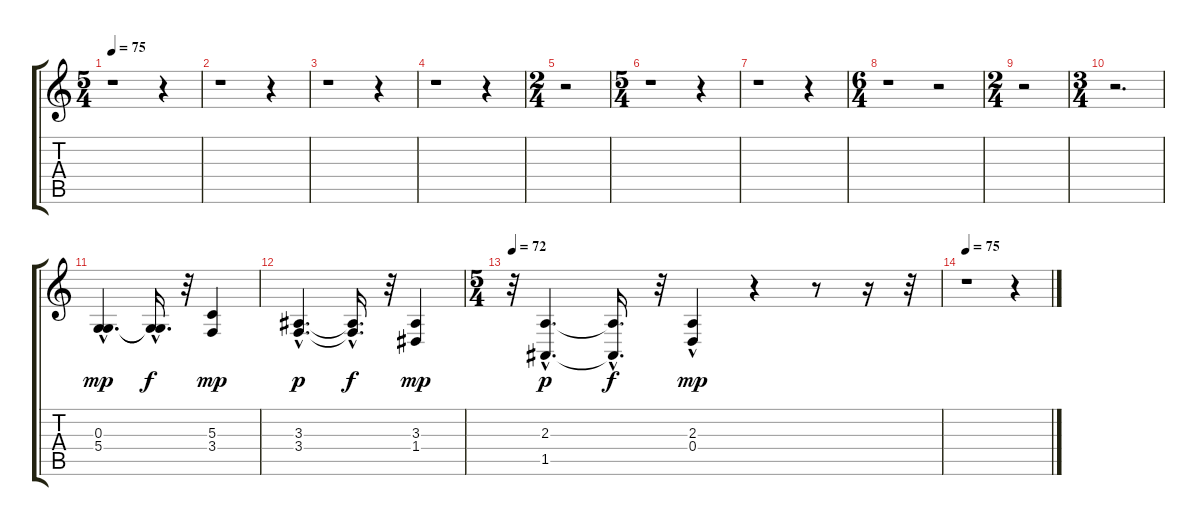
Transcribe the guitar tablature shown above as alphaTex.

\track "" {instrument tremolostrings}
\staff {score tabs}
\tuning (E4 B3 G3 D3 A2 E2) {hide}
\ts (5 4)
\tempo 75
\clef g2
\ks c
r.1{dy mp} r.4 |
r.1 r.4 |
r.1 r.4 |
r.1 r.4 |
\ts (2 4)
r.2 |
\ts (5 4)
r.1 r.4 |
r.1 r.4 |
\ts (6 4)
r.1 r.2 |
\ts (2 4)
r.2 |
\ts (3 4)
r.2{d} |
(0.3{hac} 5.4{hac}).4{d} (0.3{hac t} 5.4{hac t}).16{d dy f} r.32 (5.3 3.4).4{dy mp} |
(3.3{hac} 3.4{hac}).4{d dy p} (3.3{hac t} 3.4{hac t}).16{d dy f} r.32 (3.3 1.4).4{dy mp} |
\ts (5 4)
\tempo 72
r.32 (2.3{hac} 1.5{hac}).4{d dy p} (2.3{hac t} 1.5{hac t}).16{d dy f} r.32 (2.3{hac} 0.4).4{dy mp} r.4 r.8 r.16 r.32 |
\tempo 75
r.1 r.4
